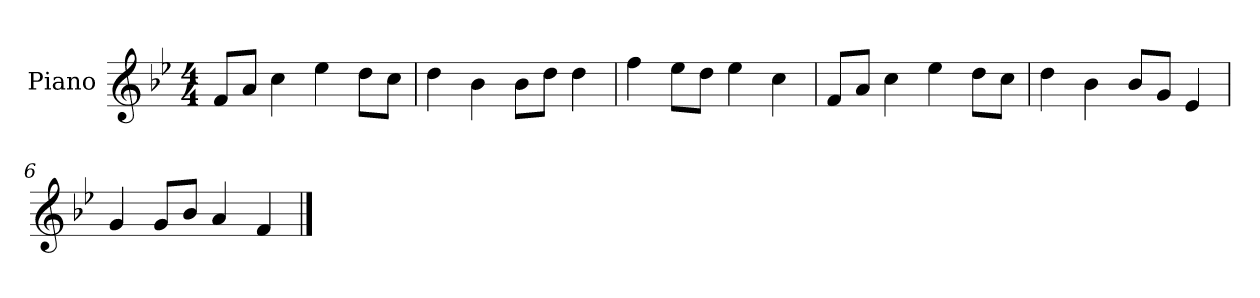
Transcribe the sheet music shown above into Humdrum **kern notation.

**kern
*part1
*staff1
*I"Piano
*I'P-no
*clefG2
*k[b-e-]
*M4/4
*MM90
=1
8f/L
8a/J
4cc\
4ee-\
8dd\L
8cc\J
=2
4dd\
4b-\
8b-\L
8dd\J
4dd\
=3
4ff\
8ee-\L
8dd\J
4ee-\
4cc\
=4
8f/L
8a/J
4cc\
4ee-\
8dd\L
8cc\J
=5
4dd\
4b-\
8b-/L
8g/J
4e-/
=6
4g/
8g/L
8b-/J
4a/
4f/
==
*-
